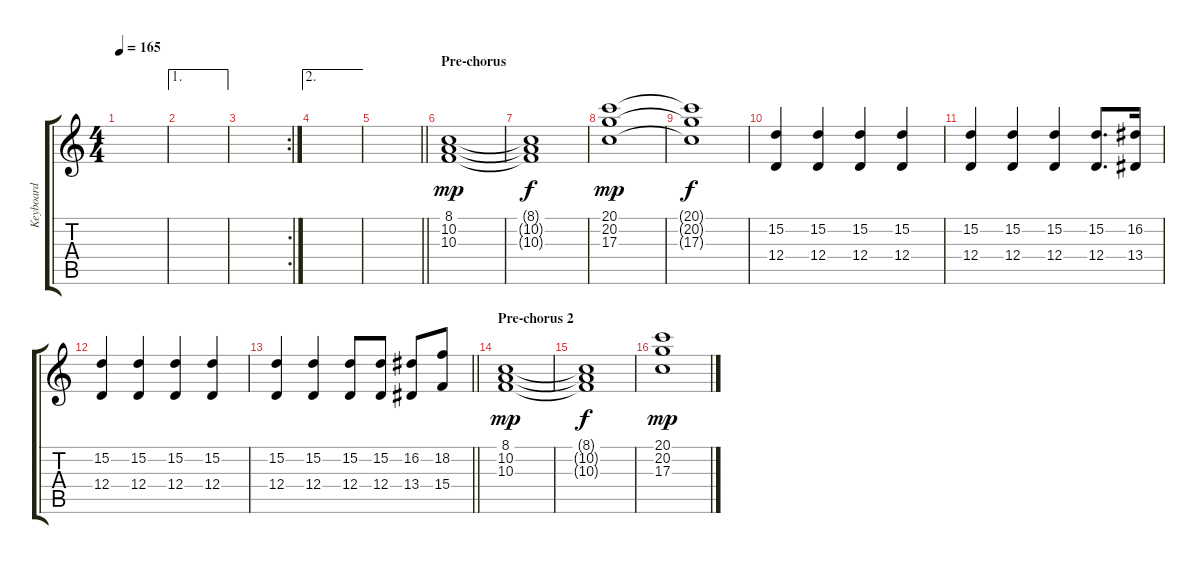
\track ("Keyboard " "Keyboard ") {instrument tremolostrings}
\staff {score tabs}
\tuning (E4 B3 G3 D3 A2 D2) {hide}
\ts (4 4)
\tempo 165
\clef g2
\ks c
|
\ae 1
|
\rc 2
|
\ae 2
|
\barLineRight lightlight
|
\section ("" "Pre-chorus")
(8.1 10.2 10.3).1{dy mp volume 14 instrument tremolostrings} |
(8.1{t} 10.2{t} 10.3{t}).1{dy f} |
(20.1 20.2 17.3).1{dy mp} |
(20.1{t} 20.2{t} 17.3{t}).1{dy f} |
(15.2 12.4).4{volume 16} (15.2 12.4).4 (15.2 12.4).4 (15.2 12.4).4 |
(15.2 12.4).4 (15.2 12.4).4 (15.2 12.4).4 (15.2 12.4).8{d} (16.2 13.4).16 |
(15.2 12.4).4 (15.2 12.4).4 (15.2 12.4).4 (15.2 12.4).4 |
\barLineRight lightlight
(15.2 12.4).4 (15.2 12.4).4 (15.2 12.4).8 (15.2 12.4).8 (16.2 13.4).8 (18.2 15.4).8 |
\section ("" "Pre-chorus 2")
(8.1 10.2 10.3).1{dy mp} |
(8.1{t} 10.2{t} 10.3{t}).1{dy f} |
(20.1 20.2 17.3).1{dy mp}
